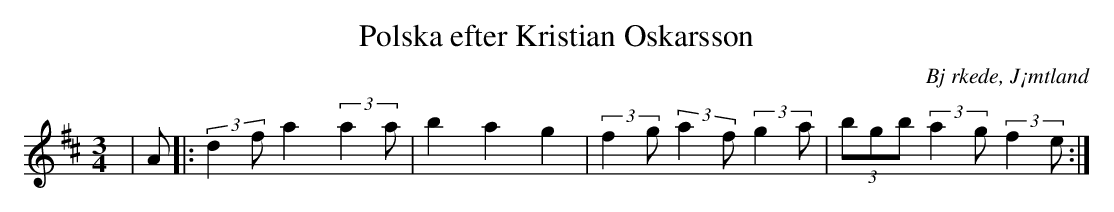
X:1
T:Polska efter Kristian Oskarsson
O:Bj rkede, J¡mtland
M:3/4
L:1/8
K:D
| A |: (3:2:2 d2f a2 (3:2:2 a2 a- | b2 a2 g2 | (3:2:2 f2g (3:2:2 a2f (3:2:2 g2a | (3bgb (3:2:2 a2g (3:2:2 f2e:|
